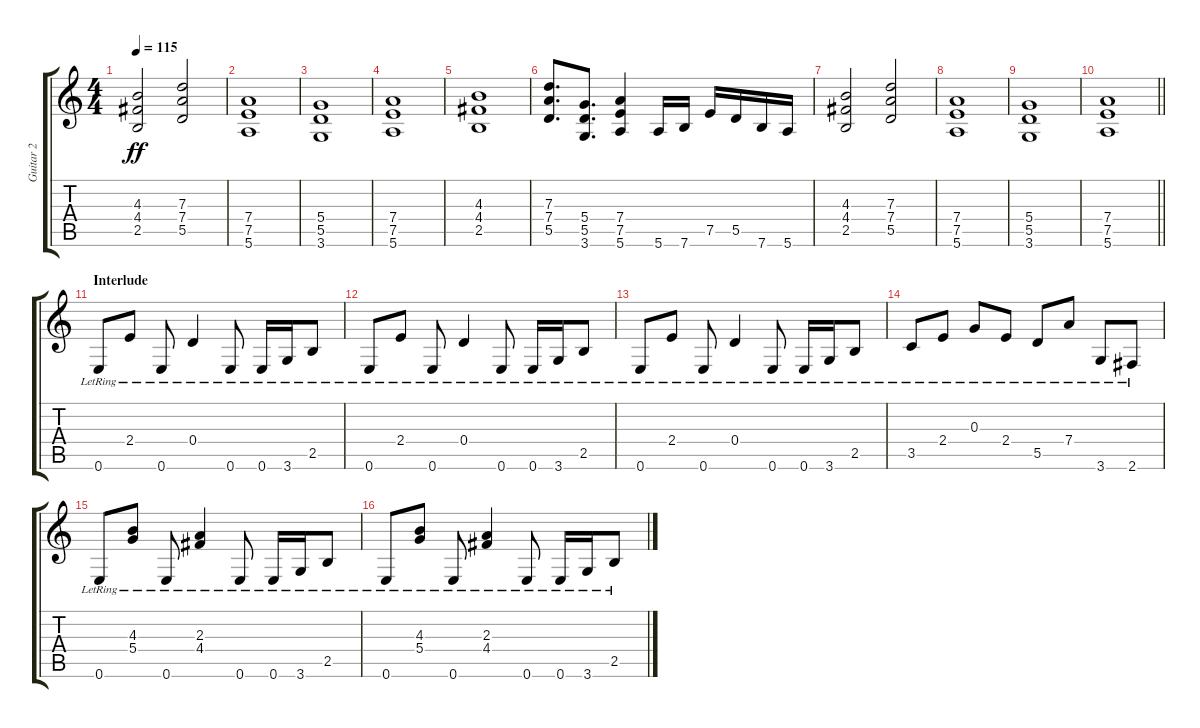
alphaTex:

\track ("Guitar 2" "Guitar 2") {instrument distortionguitar}
\staff {score tabs}
\tuning (E4 B3 G3 D3 A2 E2) {hide}
\ts (4 4)
\tempo 115
\clef g2
\ks c
(4.3 4.4 2.5).2{dy ff} (7.3 7.4 5.5).2 |
(7.4 7.5 5.6).1 |
(5.4 5.5 3.6).1 |
(7.4 7.5 5.6).1 |
(4.3 4.4 2.5).1 |
(7.3 7.4 5.5).8{d} (5.4 5.5 3.6).8{d} (7.4 7.5 5.6).4 5.6.16 7.6.16 7.5.16 5.5.16 7.6.16 5.6.16 |
(4.3 4.4 2.5).2 (7.3 7.4 5.5).2 |
(7.4 7.5 5.6).1 |
(5.4 5.5 3.6).1 |
\barLineRight lightlight
(7.4 7.5 5.6).1 |
\section ("" "Interlude")
0.6{lr}.8{instrument acousticguitarsteel} 2.4{lr}.8 0.6{lr}.8 0.4{lr}.4 0.6{lr}.8 0.6{lr}.16 3.6{lr}.16 2.5{lr}.8 |
0.6{lr}.8 2.4{lr}.8 0.6{lr}.8 0.4{lr}.4 0.6{lr}.8 0.6{lr}.16 3.6{lr}.16 2.5{lr}.8 |
0.6{lr}.8 2.4{lr}.8 0.6{lr}.8 0.4{lr}.4 0.6{lr}.8 0.6{lr}.16 3.6{lr}.16 2.5{lr}.8 |
3.5{lr}.8 2.4{lr}.8 0.3{lr}.8 2.4{lr}.8 5.5{lr}.8 7.4{lr}.8 3.6{lr}.8 2.6{lr}.8 |
0.6{lr}.8 (4.3{lr} 5.4{lr}).8 0.6{lr}.8 (2.3{lr} 4.4{lr}).4 0.6{lr}.8 0.6{lr}.16 3.6{lr}.16 2.5{lr}.8 |
0.6{lr}.8 (4.3{lr} 5.4{lr}).8 0.6{lr}.8 (2.3{lr} 4.4{lr}).4 0.6{lr}.8 0.6{lr}.16 3.6{lr}.16 2.5{lr}.8
